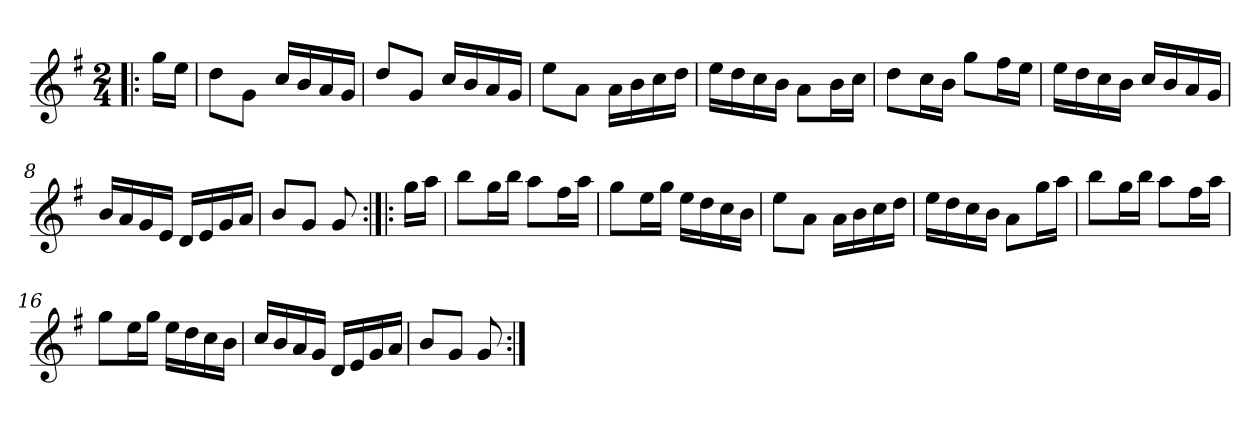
**kern
*part1
*staff1
*clefG2
*k[f#]
*G:
*M2/4
=1!|:
16gg\LL
16ee\JJ
=2
8dd\L
8g\J
16cc/LL
16b/
16a/
16g/JJ
=3
8dd/L
8g/J
16cc/LL
16b/
16a/
16g/JJ
=4
8ee\L
8a\J
16a\LL
16b\
16cc\
16dd\JJ
=5
16ee\LL
16dd\
16cc\
16b\JJ
8a\L
16b\L
16cc\JJ
=6
8dd\L
16cc\L
16b\JJ
8gg\L
16ff#\L
16ee\JJ
=7
16ee\LL
16dd\
16cc\
16b\JJ
16cc/LL
16b/
16a/
16g/JJ
!!LO:LB:g=z
=8
16b/LL
16a/
16g/
16e/JJ
16d/LL
16e/
16g/
16a/JJ
=9
8b/L
8g/J
8g/
=10:|!|:
16gg\LL
16aa\JJ
=11
8bb\L
16gg\L
16bb\JJ
8aa\L
16ff#\L
16aa\JJ
=12
8gg\L
16ee\L
16gg\JJ
16ee\LL
16dd\
16cc\
16b\JJ
=13
8ee\L
8a\J
16a\LL
16b\
16cc\
16dd\JJ
=14
16ee\LL
16dd\
16cc\
16b\JJ
8a\L
16gg\L
16aa\JJ
!!LO:LB:g=z
=15
8bb\L
16gg\L
16bb\JJ
8aa\L
16ff#\L
16aa\JJ
=16
8gg\L
16ee\L
16gg\JJ
16ee\LL
16dd\
16cc\
16b\JJ
=17
16cc/LL
16b/
16a/
16g/JJ
16d/LL
16e/
16g/
16a/JJ
=18
8b/L
8g/J
8g/
=:|!
*-
